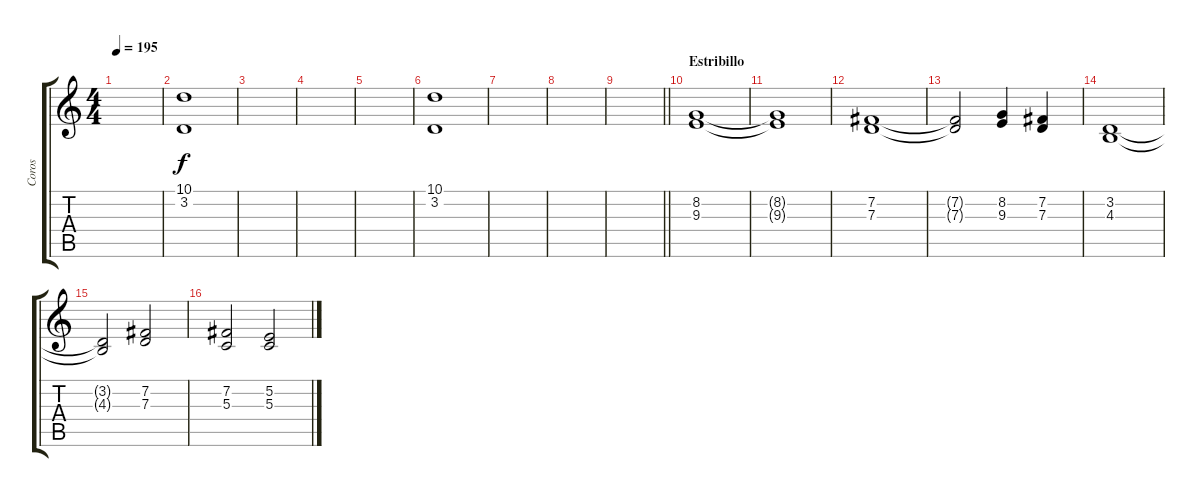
\track ("Coros" "Coros") {instrument choiraahs}
\staff {score tabs}
\tuning (E4 B3 G3 D3 A2 E2) {hide}
\ts (4 4)
\tempo 195
\clef g2
\ks c
|
(10.1 3.2).1 |
|
|
|
(10.1 3.2).1 |
|
|
\barLineRight lightlight
|
\section ("" "Estribillo")
(8.2 9.3).1 |
(8.2{t} 9.3{t}).1 |
(7.2 7.3).1 |
(7.2{t} 7.3{t}).2 (8.2 9.3).4 (7.2 7.3).4 |
(3.2 4.3).1 |
(3.2{t} 4.3{t}).2 (7.2 7.3).2 |
(7.2 5.3).2 (5.2 5.3).2
